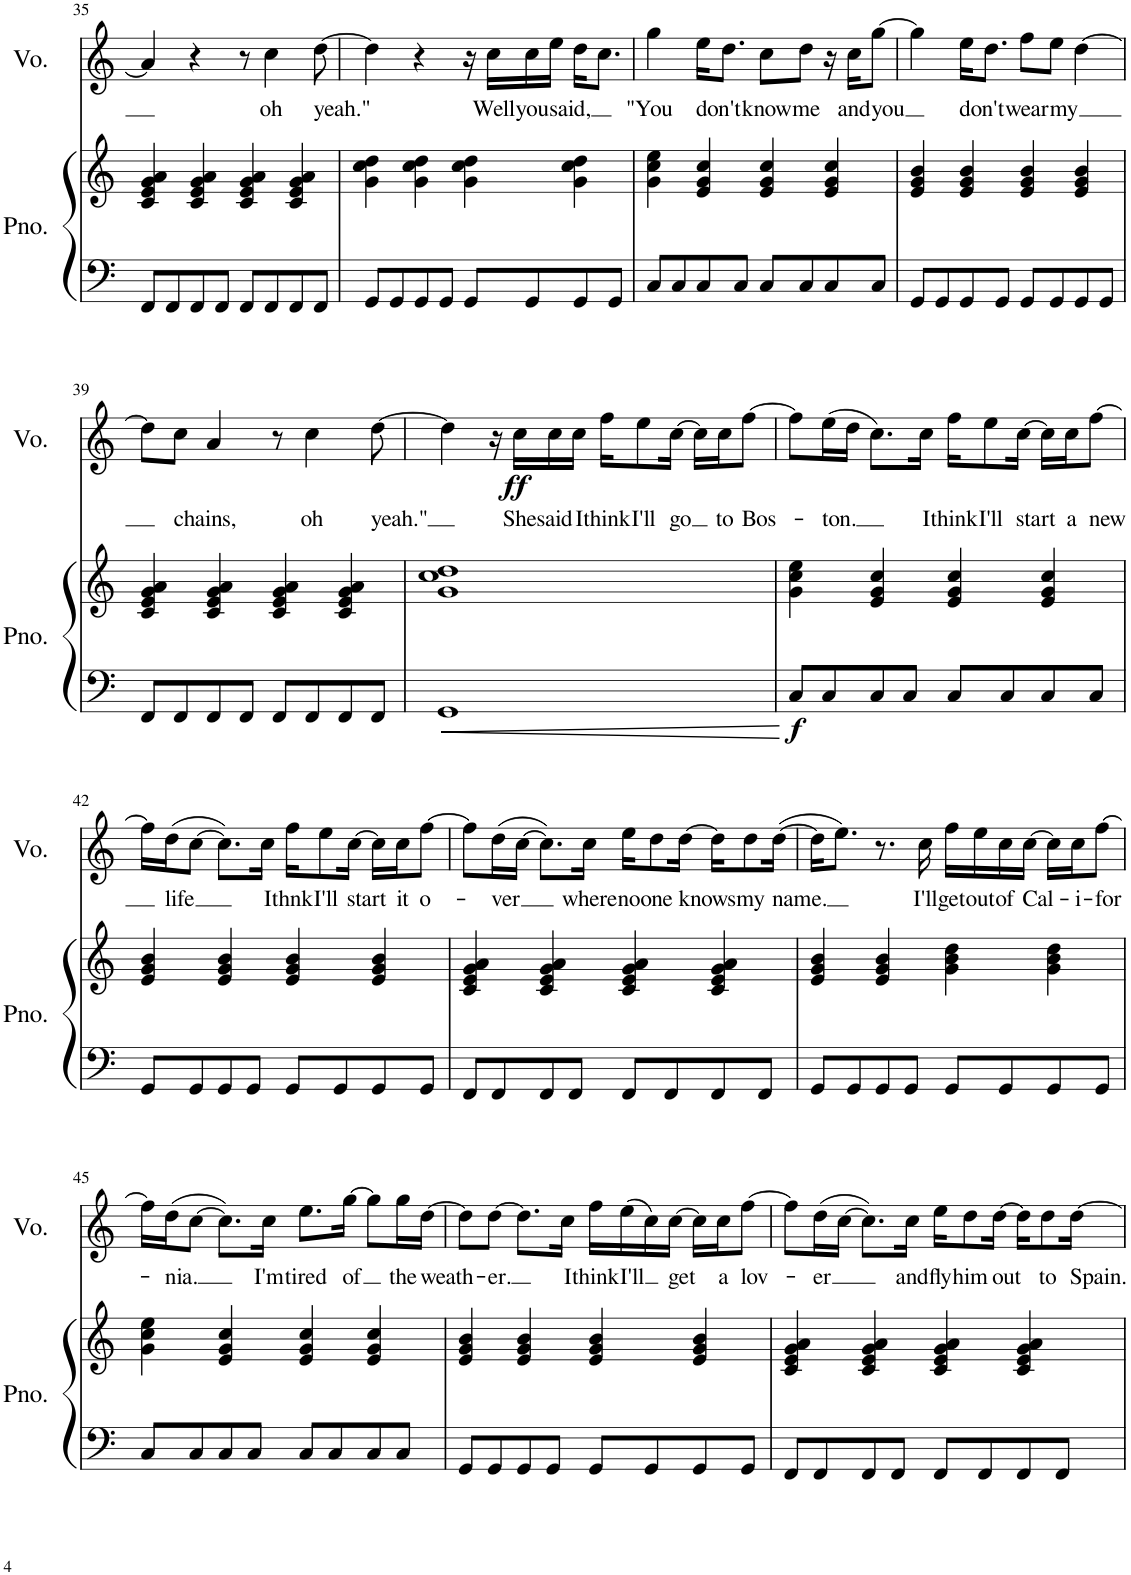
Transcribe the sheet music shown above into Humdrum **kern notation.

**kern	**kern	**dynam	**kern	**text	**dynam
*part2	*part2	*part2	*part1	*part1	*part1
*staff3	*staff2	*staff2/3	*staff1	*staff1	*staff1
*I"Piano	*	*	*I"Voice	*	*
*I'Pno.	*	*	*I'Vo.	*	*
!!LO:PB:g=z
*clefF4	*clefG2	*	*clefG2	*	*
*k[]	*k[]	*	*k[]	*	*
*M4/4	*M4/4	*	*M4/4	*	*
=35	=35	=35	=35	=35	=35
8FF/L	4c/ 4e/ 4g/ 4a/	.	4a/]	.	.
8FF/	.	.	.	.	.
8FF/	4c/ 4e/ 4g/ 4a/	.	4r	.	.
8FF/J	.	.	.	.	.
8FF/L	4c/ 4e/ 4g/ 4a/	.	8r	.	.
!	!	!	!	!LO:LY:b	!
8FF/	.	.	4cc\	oh	.
8FF/	4c/ 4e/ 4g/ 4a/	.	.	.	.
!	!	!	!	!LO:LY:b	!
8FF/J	.	.	[8dd\	yeah."	.
=36	=36	=36	=36	=36	=36
8GG/L	4g\ 4cc\ 4dd\	.	4dd\]	.	.
8GG/	.	.	.	.	.
8GG/	4g\ 4cc\ 4dd\	.	4r	.	.
8GG/J	.	.	.	.	.
8GG/L	4g\ 4cc\ 4dd\	.	16r	.	.
!	!	!	!	!LO:LY:b	!
.	.	.	16cc\LL	Well	.
!	!	!	!	!LO:LY:b	!
8GG/	.	.	16cc\	you	.
!	!	!	!	!LO:LY:b	!
.	.	.	16ee\JJ	said,	.
8GG/	4g\ 4cc\ 4dd\	.	16dd\KL	.	.
.	.	.	8.cc\J	.	.
8GG/J	.	.	.	.	.
=37	=37	=37	=37	=37	=37
!	!	!	!	!LO:LY:b	!
8C/L	4g\ 4cc\ 4ee\	.	4gg\	"You	.
8C/	.	.	.	.	.
!	!	!	!	!LO:LY:b	!
8C/	4e/ 4g/ 4cc/	.	16ee\KL	don't	.
.	.	.	8.dd\J	.	.
8C/J	.	.	.	.	.
!	!	!	!	!LO:LY:b	!
8C/L	4e/ 4g/ 4cc/	.	8cc\L	know	.
!	!	!	!	!LO:LY:b	!
8C/	.	.	8dd\J	me	.
8C/	4e/ 4g/ 4cc/	.	16r	.	.
!	!	!	!	!LO:LY:b	!
.	.	.	16cc\KL	and	.
!	!	!	!	!LO:LY:b	!
8C/J	.	.	[8gg\J	you	.
=38	=38	=38	=38	=38	=38
8GG/L	4e/ 4g/ 4b/	.	4gg\]	.	.
8GG/	.	.	.	.	.
!	!	!	!	!LO:LY:b	!
8GG/	4e/ 4g/ 4b/	.	16ee\KL	don't	.
.	.	.	8.dd\J	.	.
8GG/J	.	.	.	.	.
!	!	!	!	!LO:LY:b	!
8GG/L	4e/ 4g/ 4b/	.	8ff\L	wear	.
!	!	!	!	!LO:LY:b	!
8GG/	.	.	8ee\J	my	.
8GG/	4e/ 4g/ 4b/	.	[4dd\	.	.
8GG/J	.	.	.	.	.
!!LO:LB:g=z
=39	=39	=39	=39	=39	=39
8FF/L	4c/ 4e/ 4g/ 4a/	.	8dd\L]	.	.
!	!	!	!	!LO:LY:b	!
8FF/	.	.	8cc\J	chains,	.
8FF/	4c/ 4e/ 4g/ 4a/	.	4a/	.	.
8FF/J	.	.	.	.	.
8FF/L	4c/ 4e/ 4g/ 4a/	.	8r	.	.
!	!	!	!	!LO:LY:b	!
8FF/	.	.	4cc\	oh	.
8FF/	4c/ 4e/ 4g/ 4a/	.	.	.	.
!	!	!	!	!LO:LY:b	!
8FF/J	.	.	[8dd\	yeah."	.
=40	=40	=40	=40	=40	=40
1GG	1g 1cc 1dd	.	4dd\]	.	.
.	.	.	16r	.	.
!	!	!	!	!LO:LY:b	!LO:DY:b
.	.	.	16cc\LL	She	ff
!	!	!	!	!LO:LY:b	!
.	.	.	16cc\	said	.
!	!	!	!	!LO:LY:b	!
.	.	.	16cc\JJ	I	.
!	!	!	!	!LO:LY:b	!
.	.	.	16ff\KL	think	.
!	!	!	!	!LO:LY:b	!
.	.	.	8ee\	I'll	.
!	!	!	!	!LO:LY:b	!
.	.	.	[16cc\Jk	go	.
.	.	.	16cc\LL]	.	.
!	!	!	!	!LO:LY:b	!
.	.	.	16cc\J	to	.
!	!	!	!	!LO:LY:b	!
.	.	.	[8ff\J	Bos-	.
=41	=41	=41	=41	=41	=41
!	!	!LO:DY:b=2	!	!	!
8C/L	4g\ 4cc\ 4ee\	f	8ff\L]	.	.
!	!	!	!	!LO:LY:b	!
8C/	.	.	(16ee\L	-ton.	.
.	.	.	16dd\JJ	.	.
8C/	4e/ 4g/ 4cc/	.	8.cc\L)	.	.
8C/J	.	.	.	.	.
!	!	!	!	!LO:LY:b	!
.	.	.	16cc\Jk	I	.
!	!	!	!	!LO:LY:b	!
8C/L	4e/ 4g/ 4cc/	.	16ff\KL	think	.
!	!	!	!	!LO:LY:b	!
.	.	.	8ee\	I'll	.
8C/	.	.	.	.	.
!	!	!	!	!LO:LY:b	!
.	.	.	[16cc\Jk	start	.
8C/	4e/ 4g/ 4cc/	.	16cc\LL]	.	.
!	!	!	!	!LO:LY:b	!
.	.	.	16cc\J	a	.
!	!	!	!	!LO:LY:b	!
8C/J	.	.	[8ff\J	new	.
!!LO:LB:g=z
=42	=42	=42	=42	=42	=42
8GG/L	4e/ 4g/ 4b/	.	16ff\LL]	.	.
!	!	!	!	!LO:LY:b	!
.	.	.	(16dd\J	life	.
8GG/	.	.	[8cc\J	.	.
8GG/	4e/ 4g/ 4b/	.	8.cc\L])	.	.
8GG/J	.	.	.	.	.
!	!	!	!	!LO:LY:b	!
.	.	.	16cc\Jk	I	.
!	!	!	!	!LO:LY:b	!
8GG/L	4e/ 4g/ 4b/	.	16ff\KL	thnk	.
!	!	!	!	!LO:LY:b	!
.	.	.	8ee\	I'll	.
8GG/	.	.	.	.	.
!	!	!	!	!LO:LY:b	!
.	.	.	[16cc\Jk	start	.
8GG/	4e/ 4g/ 4b/	.	16cc\LL]	.	.
!	!	!	!	!LO:LY:b	!
.	.	.	16cc\J	it	.
!	!	!	!	!LO:LY:b	!
8GG/J	.	.	[8ff\J	o-	.
=43	=43	=43	=43	=43	=43
8FF/L	4c/ 4e/ 4g/ 4a/	.	8ff\L]	.	.
!	!	!	!	!LO:LY:b	!
8FF/	.	.	(16dd\L	-ver	.
.	.	.	[16cc\JJ	.	.
8FF/	4c/ 4e/ 4g/ 4a/	.	8.cc\L])	.	.
8FF/J	.	.	.	.	.
!	!	!	!	!LO:LY:b	!
.	.	.	16cc\Jk	where	.
!	!	!	!	!LO:LY:b	!
8FF/L	4c/ 4e/ 4g/ 4a/	.	16ee\KL	no	.
!	!	!	!	!LO:LY:b	!
.	.	.	8dd\	one	.
8FF/	.	.	.	.	.
!	!	!	!	!LO:LY:b	!
.	.	.	[16dd\Jk	knows	.
8FF/	4c/ 4e/ 4g/ 4a/	.	16dd\KL]	.	.
!	!	!	!	!LO:LY:b	!
.	.	.	8dd\	my	.
8FF/J	.	.	.	.	.
!	!	!	!	!LO:LY:b	!
.	.	.	([16dd\Jk	name.	.
=44	=44	=44	=44	=44	=44
8GG/L	4e/ 4g/ 4b/	.	16dd\KL]	.	.
.	.	.	8.ee\J)	.	.
8GG/	.	.	.	.	.
8GG/	4e/ 4g/ 4b/	.	8.r	.	.
8GG/J	.	.	.	.	.
!	!	!	!	!LO:LY:b	!
.	.	.	16cc\	I'll	.
!	!	!	!	!LO:LY:b	!
8GG/L	4g\ 4b\ 4dd\	.	16ff\LL	get	.
!	!	!	!	!LO:LY:b	!
.	.	.	16ee\	out	.
!	!	!	!	!LO:LY:b	!
8GG/	.	.	16cc\	of	.
!	!	!	!	!LO:LY:b	!
.	.	.	[16cc\JJ	Cal-	.
8GG/	4g\ 4b\ 4dd\	.	16cc\LL]	.	.
!	!	!	!	!LO:LY:b	!
.	.	.	16cc\J	-i-	.
!	!	!	!	!LO:LY:b	!
8GG/J	.	.	[8ff\J	-for-	.
!!LO:LB:g=z
=45	=45	=45	=45	=45	=45
8C/L	4g\ 4cc\ 4ee\	.	16ff\LL]	.	.
!	!	!	!	!LO:LY:b	!
.	.	.	(16dd\J	-nia.	.
8C/	.	.	[8cc\J	.	.
8C/	4e/ 4g/ 4cc/	.	8.cc\L])	.	.
8C/J	.	.	.	.	.
!	!	!	!	!LO:LY:b	!
.	.	.	16cc\Jk	I'm	.
!	!	!	!	!LO:LY:b	!
8C/L	4e/ 4g/ 4cc/	.	8.ee\L	tired	.
8C/	.	.	.	.	.
!	!	!	!	!LO:LY:b	!
.	.	.	[16gg\Jk	of	.
8C/	4e/ 4g/ 4cc/	.	8gg\L]	.	.
!	!	!	!	!LO:LY:b	!
8C/J	.	.	16gg\L	the	.
!	!	!	!	!LO:LY:b	!
.	.	.	[16dd\JJ	weath-	.
=46	=46	=46	=46	=46	=46
8GG/L	4e/ 4g/ 4b/	.	8dd\L]	.	.
!	!	!	!	!LO:LY:b	!
8GG/	.	.	[8dd\J	-er.	.
8GG/	4e/ 4g/ 4b/	.	8.dd\L]	.	.
8GG/J	.	.	.	.	.
!	!	!	!	!LO:LY:b	!
.	.	.	16cc\Jk	I	.
!	!	!	!	!LO:LY:b	!
8GG/L	4e/ 4g/ 4b/	.	16ff\LL	think	.
!	!	!	!	!LO:LY:b	!
.	.	.	(16ee\	I'll	.
8GG/	.	.	16cc\)	.	.
!	!	!	!	!LO:LY:b	!
.	.	.	[16cc\JJ	get	.
8GG/	4e/ 4g/ 4b/	.	16cc\LL]	.	.
!	!	!	!	!LO:LY:b	!
.	.	.	16cc\J	a	.
!	!	!	!	!LO:LY:b	!
8GG/J	.	.	[8ff\J	lov-	.
=47	=47	=47	=47	=47	=47
8FF/L	4c/ 4e/ 4g/ 4a/	.	8ff\L]	.	.
!	!	!	!	!LO:LY:b	!
8FF/	.	.	(16dd\L	-er	.
.	.	.	[16cc\JJ	.	.
8FF/	4c/ 4e/ 4g/ 4a/	.	8.cc\L])	.	.
8FF/J	.	.	.	.	.
!	!	!	!	!LO:LY:b	!
.	.	.	16cc\Jk	and	.
!	!	!	!	!LO:LY:b	!
8FF/L	4c/ 4e/ 4g/ 4a/	.	16ee\KL	fly	.
!	!	!	!	!LO:LY:b	!
.	.	.	8dd\	him	.
8FF/	.	.	.	.	.
!	!	!	!	!LO:LY:b	!
.	.	.	[16dd\Jk	out	.
8FF/	4c/ 4e/ 4g/ 4a/	.	16dd\KL]	.	.
!	!	!	!	!LO:LY:b	!
.	.	.	8dd\	to	.
8FF/J	.	.	.	.	.
!	!	!	!	!LO:LY:b	!
.	.	.	[16dd\Jk	Spain.	.
=	=	=	=	=	=
*-	*-	*-	*-	*-	*-
